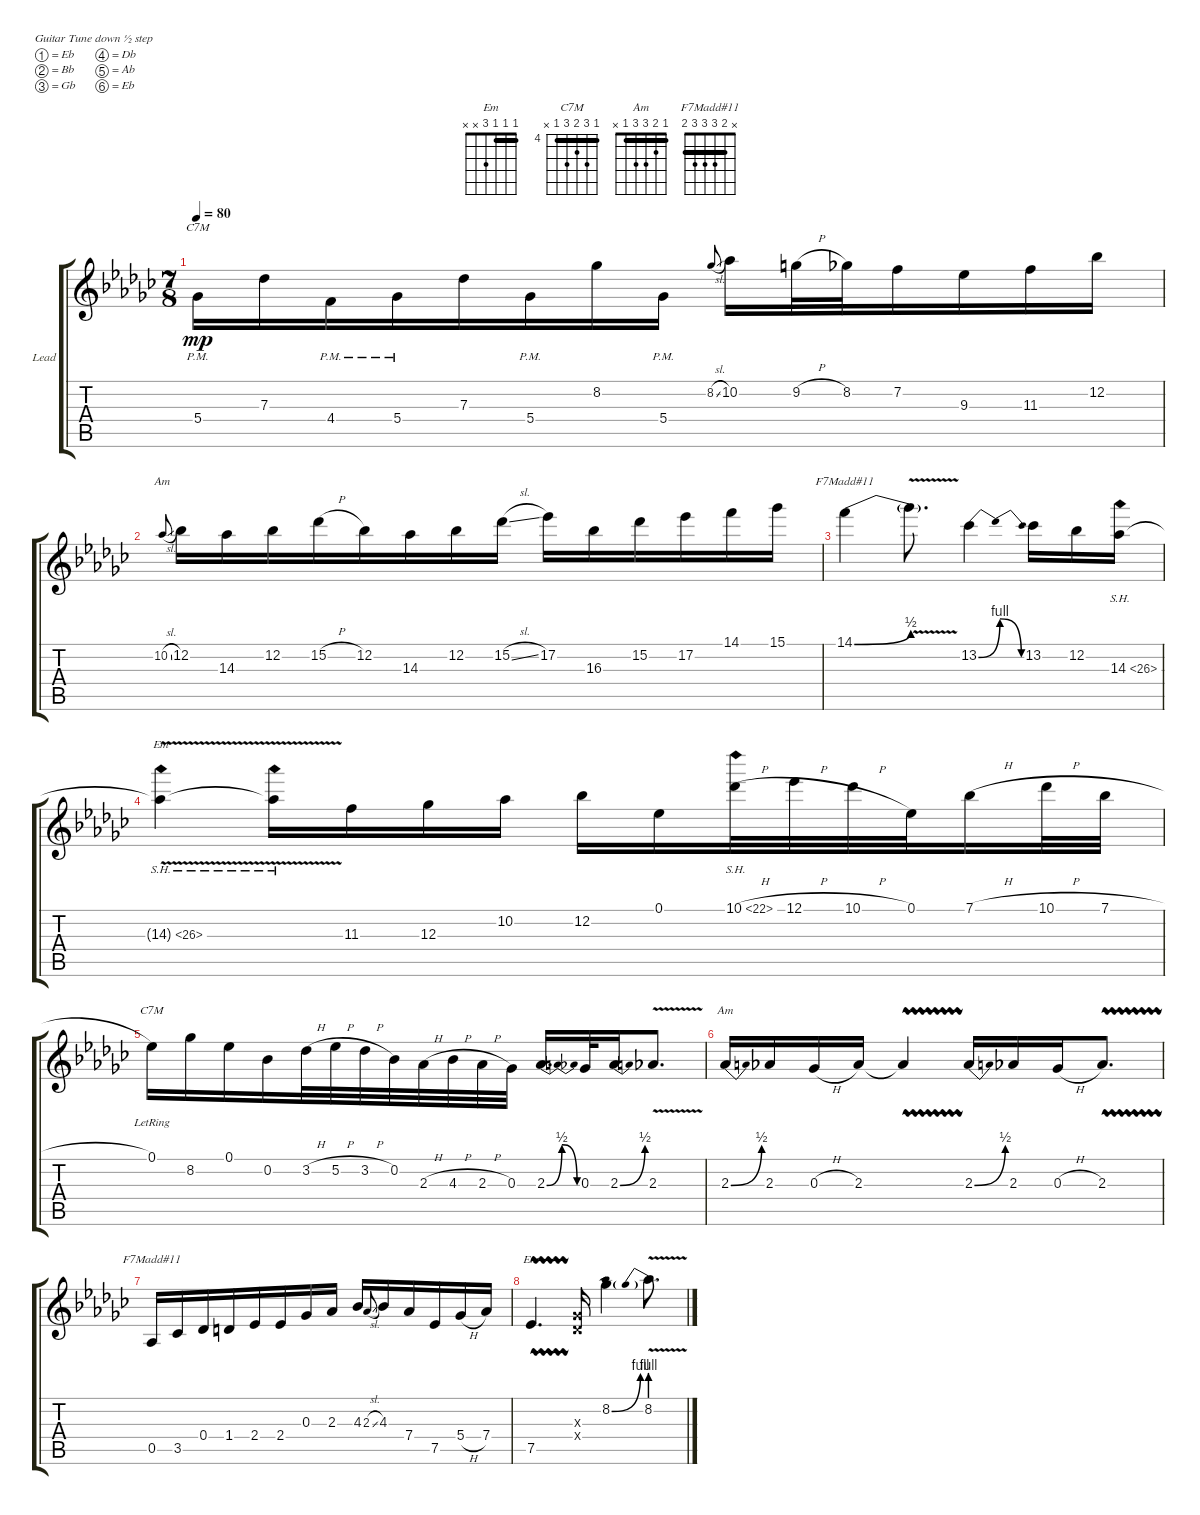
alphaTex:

\bracketExtendMode groupsimilarinstruments
\firstSystemTrackNameOrientation horizontal
\otherSystemsTrackNameOrientation horizontal
\track ("Lead" "Lead") {instrument overdrivenguitar}
\staff {score tabs}
\tuning (Eb4 Bb3 Gb3 Db3 Ab2 Eb2)
\chord ("Em" 1 1 1 3 x x) {barre (1 1)}
\chord ("C7M" 4 6 5 6 4 x) {firstfret 4 barre 4}
\chord ("Am" 1 2 3 3 1 x) {barre 1}
\chord ("F7Madd#11" x 2 3 3 3 2) {barre 2}
\ts (7 8)
\tempo 80
\clef g2
\ks ebminor
5.4{pm}.16{ch "C7M" dy mp} 7.3.16 4.4{pm}.16 5.4{pm}.16 7.3.16 5.4{pm}.16 8.2.16 5.4{pm}.16 8.2{sl}.8{gr onbeat} 10.2.16 9.2{h}.32 8.2.32 7.2.16 9.3.16 11.3.16 12.2.16 |
10.2{sl}.8{ch "Am" gr onbeat} 12.2.16 14.3.16 12.2.16 15.2{h}.16 12.2.16 14.3.16 12.2.16 15.2{sl}.16 17.2.16 16.3.16 15.2.16 17.2.16 14.1.16 15.1.16 |
14.1{be (bend 0 0 27.599999999999998 2)}.4{ch "F7Madd#11"} 14.1{v t}.8{d} 13.2{be (bendrelease 0 0 10.2 4 29.4 4 59.4 0)}.4 13.2.16 12.2.16 14.3{sh 12}.16 |
14.3{sh 12 v t}.4{ch "Em"} 14.3{sh 12 t}.16 11.3.16 12.3.16 10.2.16 12.2.16 0.1.16 10.1{sh 12 h}.32 12.1{h}.32 10.1{h}.32 0.1.32 7.1{h}.16 10.1{h}.32 7.1{h}.32 |
0.1{lr}.16{ch "C7M"} 8.2.16 0.1.16 0.2.16 3.2{h}.32 5.2{h}.32 3.2{h}.32 0.2.32 2.3{h}.32 4.3{h}.32 2.3{h}.32 0.3.32 2.3{be (bendrelease 0.6 0 30.599999999999998 2 31.2 2 59.4 0)}.16{d} 0.3.32 2.3{be (bend 0 0 33 2)}.16 2.3{v}.8{d} |
2.3{be (bend 0 0 30.599999999999998 2)}.16{ch "Am"} 2.3.16 0.3{h}.16 2.3.16 2.3{vw t}.4 2.3{be (bend 0 0 30.599999999999998 2)}.16 2.3.16 0.3{h}.16 2.3{vw}.8{d} |
0.5.16{ch "F7Madd#11"} 3.5.16 0.4.16 1.4.16 2.4.16 2.4.16 0.3.16 2.3.16 4.3.16 2.3{sl}.8{gr onbeat} 4.3.16 7.4.16 7.5.16 5.4{h}.16 7.4.16 |
7.5{vw}.4{d ch "Em"} (0.3{x} 0.4{x}).16 8.2{be (bend 0 0 15 4)}.4 8.2{be (prebend 0 4 60 4) v}.8{d}
